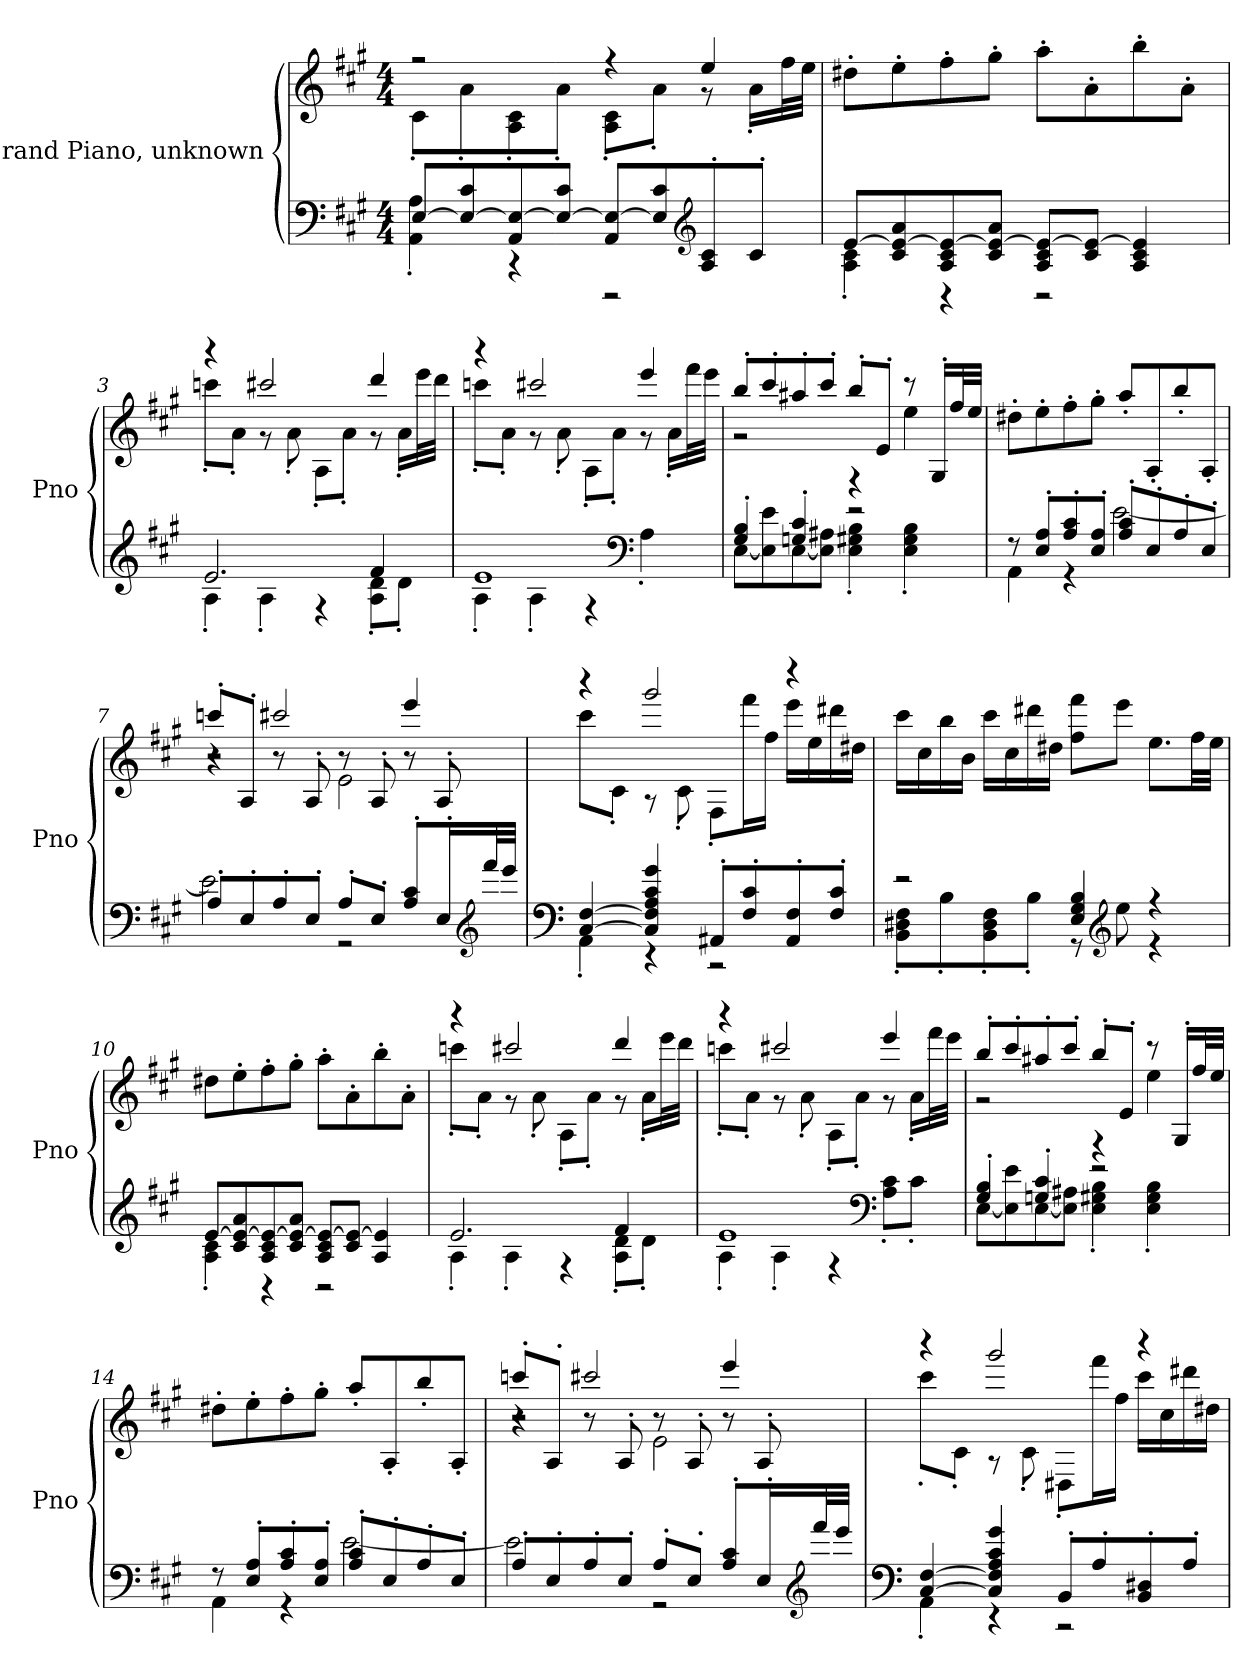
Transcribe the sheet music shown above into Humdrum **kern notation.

**kern	**kern
*part1	*part1
*staff2	*staff1
*I"Grand Piano, unknown	*
*I'Pno	*
*clefF4	*clefG2
*k[f#c#g#]	*k[f#c#g#]
*M4/4	*M4/4
*MM120	*MM120
=1	=1
*^	*^
[8E/L	4AA\' 4A\'	2r	8c#'\L
8E/_ 8c#/	.	.	8a'\
8AA/ 8E/_	4r	.	8A\' 8c#\'
8E/_ 8c#/J	.	.	8a'\J
8AA/ 8E/_L	2r	4r	8A\' 8c#\'L
8E/] 8c#/	.	.	8a'\J
*clefG2	*	*	*
8A/' 8c#/'	.	4ee/	8r
8c#'/J	.	.	16a'\LL
.	.	.	32ff#\L
.	.	.	32ee\JJJ
*	*	*v	*v
=2	=2	=2
[8e/L	4A\' 4c#\'	8dd#X'\L
8c#/ 8e/_ 8a/	.	8ee'\
8A/ 8c#/ 8e/_	4r	8ff#'\
8c#/ 8e/_ 8a/J	.	8gg#'\J
8A/ 8c#/ 8e/_L	2r	8aa'\L
8c#/ 8e/_J	.	8a'\
4A/ 4c#/ 4e/]	.	8bb'\
.	.	8a'\J
=3	=3	=3
*	*	*^
2.e/	4A'\	4r	8cccn'\L
.	.	.	8a'\J
.	4A'\	2ccc#X/	8r
.	.	.	8a'\
.	4r	.	8A'\L
.	.	.	8a'\J
4f#/	8A\' 8d\'L	4ddd/	8r
.	8d'\J	.	16a'\LL
.	.	.	32eee\L
.	.	.	32ddd\JJJ
!!LO:LB:g=z	!!
=4	=4	=4	=4
1e	4A'\	4r	8cccn'\L
.	.	.	8a'\J
.	4A'\	2ccc#X/	8r
.	.	.	8a'\
.	4r	.	8A'\L
.	.	.	8a'\J
*clefF4	*	*	*
.	4A'\	4eee/	8r
.	.	.	16a'\LL
.	.	.	32fff#\L
.	.	.	32eee\JJJ
=5	=5	=5	=5
4G#/' 4B/'	[8E\L	8bb'/L	2r
.	8E\] 8e\	8ccc#'/	.
4Gn/' 4c#/'	[8E\	8aa#X'/	.
.	8E\] 8A#X\J	8ccc#'/J	.
2r	4E\' 4G#X\' 4B\'	8bb'/L	4r
.	.	8e'/J	.
.	4E\' 4G#\' 4B\'	8r	4ee\
.	.	16G#'/LL	.
.	.	32ff#/L	.
.	.	32ee/JJJ	.
*	*	*v	*v
=6	=6	=6
8r	4AA\	8dd#X'\L
8E/' 8A/'L	.	8ee'\
8A/' 8c#/'	4r	8ff#'\
8E/' 8A/'J	.	8gg#'\J
8A/' 8c#/'L	[2e\	8aa'/L
8E'/	.	8A'/
8A'/	.	8bb'/
8E'/J	.	8A'/J
!!LO:LB:g=z
=7	=7	=7
*	*	*^
*	*	*	*^
8A'/L	2e\]	4r	2r	8cccn'/L
8E'/	.	.	.	8A'/J
8A'/	.	2ccc#X/	.	8r
8E'/J	.	.	.	8A'/
8A'/L	2r	.	2e\	8r
8E'/J	.	.	.	8A'/
8A/' 8c#/'L	.	4eee/	.	8r
16E'/L	.	.	.	8A'/
*clefG2	*	*	*	*
32fff#/L	.	.	.	.
32eee/JJJ	.	.	.	.
*	*	*v	*v	*v
=8	=8	=8
*clefF4	*	*
*	*	*^
[4C#/ [4F#/	4AA'\	4r	8ccc#\L
.	.	.	8c#'\J
4C#/] 4F#/] 4A/ 4c#/ 4g#/	4r	2ggg#/	8r
.	.	.	8c#'\
8AA#X'/L	2r	.	8F#'\L
8F#/' 8c#/'	.	.	16fff#\L
.	.	.	16ff#\JJ
8AA#/' 8F#/'	.	4r	16eee\LL
.	.	.	16ee\
8F#/' 8c#/'J	.	.	16ddd#X\
.	.	.	16dd#X\JJ
*	*	*v	*v
!!LO:LB:g=z
=9	=9	=9
2r	8BB\' 8D#X\' 8F#\'L	16ccc#\LL
.	.	16cc#\
.	8B'\	16bb\
.	.	16b\JJ
.	8BB\' 8D#\' 8F#\'	16ccc#\LL
.	.	16cc#\
.	8B'\J	16ddd#X\
.	.	16dd#X\JJ
4E/ 4G#/ 4B/	8r	8ff#\ 8fff#\L
*clefG2	*	*
.	8ee\	8eee\J
4r	4r	8.ee\L
.	.	32ff#\LL
.	.	32ee\JJJ
=10	=10	=10
[8e/L	4A\' 4c#\'	8dd#X\L
8c#/ 8e/_ 8a/	.	8ee'\
8A/ 8c#/ 8e/_	4r	8ff#'\
8c#/ 8e/_ 8a/J	.	8gg#'\J
8A/ 8c#/ 8e/_L	2r	8aa'\L
8c#/ 8e/_J	.	8a'\
4A/ 4e/]	.	8bb'\
.	.	8a'\J
=11	=11	=11
*	*	*^
2.e/	4A'\	4r	8cccn'\L
.	.	.	8a'\J
.	4A'\	2ccc#X/	8r
.	.	.	8a'\
.	4r	.	8A'\L
.	.	.	8a'\J
4f#/	8A\' 8d\'L	4ddd/	8r
.	8d'\J	.	16a'\LL
.	.	.	32eee\L
.	.	.	32ddd\JJJ
!!LO:LB:g=z	!!
=12	=12	=12	=12
1e	4A'\	4r	8cccn'\L
.	.	.	8a'\J
.	4A'\	2ccc#X/	8r
.	.	.	8a'\
.	4r	.	8A'\L
.	.	.	8a'\J
*clefF4	*	*	*
.	8A\' 8c#\'L	4eee/	8r
.	8c#'\J	.	16a'\LL
.	.	.	32fff#\L
.	.	.	32eee\JJJ
=13	=13	=13	=13
4G#/' 4B/'	[8E\L	8bb'/L	2r
.	8E\] 8e\	8ccc#'/	.
4Gn/' 4c#/'	[8E\	8aa#X'/	.
.	8E\] 8A#X\J	8ccc#'/J	.
2r	4E\' 4G#X\' 4B\'	8bb'/L	4r
.	.	8e'/J	.
.	4E\' 4G#\' 4B\'	8r	4ee\
.	.	16G#'/LL	.
.	.	32ff#/L	.
.	.	32ee/JJJ	.
*	*	*v	*v
=14	=14	=14
8r	4AA\	8dd#X'\L
8E/' 8A/'L	.	8ee'\
8A/' 8c#/'	4r	8ff#'\
8E/' 8A/'J	.	8gg#'\J
8A/' 8c#/'L	[2e\	8aa'/L
8E'/	.	8A'/
8A'/	.	8bb'/
8E'/J	.	8A'/J
!!LO:PB:g=z
=15	=15	=15
*	*	*^
*	*	*	*^
8A'/L	2e\]	4r	2r	8cccn'/L
8E'/	.	.	.	8A'/J
8A'/	.	2ccc#X/	.	8r
8E'/J	.	.	.	8A'/
8A'/L	2r	.	2e\	8r
8E'/J	.	.	.	8A'/
8A/' 8c#/'L	.	4eee/	.	8r
16E'/L	.	.	.	8A'/
*clefG2	*	*	*	*
32fff#/L	.	.	.	.
32eee/JJJ	.	.	.	.
*	*	*v	*v	*v
=16	=16	=16
*clefF4	*	*
*	*	*^
[4C#/ [4F#/	4AA'\	4r	8ccc#'\L
.	.	.	8c#'\J
4C#/] 4F#/] 4A/ 4c#/ 4g#/	4r	2ggg#/	8r
.	.	.	8c#'\
8BB'/L	2r	.	8D#X'\L
8A'/	.	.	16fff#\L
.	.	.	16ff#\JJ
8BB/' 8D#X/'	.	4r	16ccc#\LL
.	.	.	16cc#\
8A'/J	.	.	16ddd#X\
.	.	.	16dd#X\JJ
*v	*v	*	*
*	*v	*v
=	=
*-	*-
